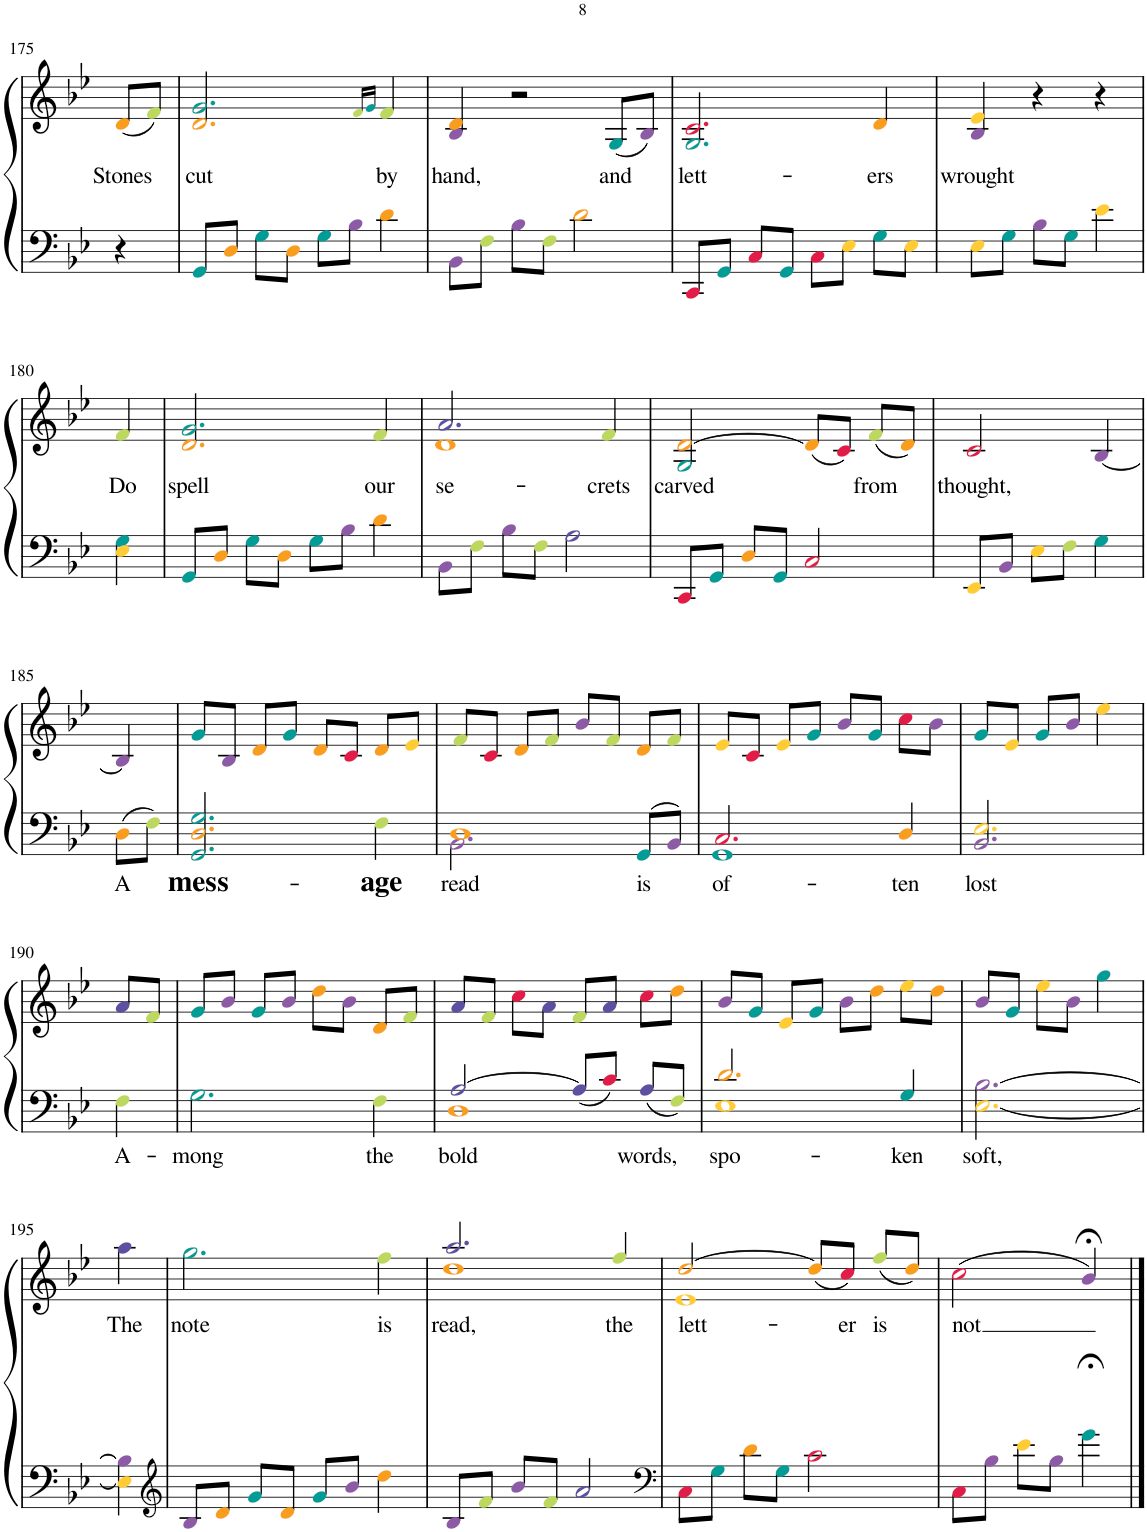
**kern	**text	**kern	**text
*part1	*part1	*part1	*part1
*staff2	*staff2	*staff1	*staff1
*I"Piano	*	*	*
*I'Pno.	*	*	*
!!LO:PB:g=z
*clefF4	*	*clefG2	*
*k[b-e-]	*	*k[b-e-]	*
*M4/4	*	*M4/4	*
=175	=175	=175	=175
!	!	!	!LO:LY:b
4r	.	(8di/L	Stones
.	.	8fj/J)	.
=176	=176	=176	=176
!	!	!	!LO:LY:b
8GGZ/L	.	2.di/ 2.gZ/	cut
8Di/J	.	.	.
8GZ\L	.	.	.
8Di\J	.	.	.
8GZ\L	.	.	.
8B-V\J	.	.	.
.	.	16qfj/LL	.
.	.	16qgZ/JJ	.
!	!	!	!LO:LY:b
4di\	.	4fj/	by
=177	=177	=177	=177
!	!	!	!LO:LY:b
8BB-V\L	.	4B-V/ 4di/	hand,
8Fj\J	.	.	.
8B-V\L	.	2r	.
8Fj\J	.	.	.
2di\	.	.	.
!	!	!	!LO:LY:b
.	.	(8GZ/L	and
.	.	8B-V/J)	.
=178	=178	=178	=178
!	!	!	!LO:LY:b
8CCN/L	.	2.GZ/ 2.cN/	lett-
8GGZ/J	.	.	.
8CN/L	.	.	.
8GGZ/J	.	.	.
8CN\L	.	.	.
8E-l\J	.	.	.
!	!	!	!LO:LY:b
8GZ\L	.	4di/	-ers
8E-l\J	.	.	.
=179	=179	=179	=179
!	!	!	!LO:LY:b
8E-l\L	.	4B-V/ 4e-l/	wrought
8GZ\J	.	.	.
8B-V\L	.	4r	.
8GZ\J	.	.	.
4e-l\	.	4r	.
!!LO:LB:g=z
=180	=180	=180	=180
!	!	!	!LO:LY:b
4E-l\ 4GZ\	.	4fj/	Do
=181	=181	=181	=181
!	!	!	!LO:LY:b
8GGZ/L	.	2.di/ 2.gZ/	spell
8Di/J	.	.	.
8GZ\L	.	.	.
8Di\J	.	.	.
8GZ\L	.	.	.
8B-V\J	.	.	.
!	!	!	!LO:LY:b
4di\	.	4fj/	our
=182	=182	=182	=182
!	!	!	!LO:LY:b
*	*	*^	*
8BB-V\L	.	2.a!/	1di	se-
8Fj\J	.	.	.	.
8B-V\L	.	.	.	.
8Fj\J	.	.	.	.
2A!\	.	.	.	.
!	!	!	!	!LO:LY:b
.	.	4fj/	.	-crets
*	*	*v	*v	*
=183	=183	=183	=183
!	!	!	!LO:LY:b
8CCN/L	.	2GZ/ [2di/	carved
8GGZ/J	.	.	.
8Di/L	.	.	.
8GGZ/J	.	.	.
2CN/	.	(8di/L]	.
.	.	8cN/J)	.
!	!	!	!LO:LY:b
.	.	(8fj/L	from
.	.	8di/J)	.
=184	=184	=184	=184
!	!	!	!LO:LY:b
8EE-l/L	.	2cN/	thought,
8BB-V/J	.	.	.
8E-l\L	.	.	.
8Fj\J	.	.	.
4GZ\	.	[4B-V/	.
!!LO:LB:g=z
=185	=185	=185	=185
!	!LO:LY:b	!	!
8Di\L	A	4B-V/]	.
8Fj\J	.	.	.
=186	=186	=186	=186
!	!LO:LY:b	!	!
2.GGZ/ 2.Di/ 2.GZ/	mess-	8gZ/L	.
.	.	8B-V/J	.
.	.	8di/L	.
.	.	8gZ/J	.
.	.	8di/L	.
.	.	8cN/J	.
!	!LO:LY:b	!	!
4Fj\	-age	8di/L	.
.	.	8e-l/J	.
=187	=187	=187	=187
!	!LO:LY:b	!	!
*^	*	*	*
2.BB-V\	1Di	read	8fj/L	.
.	.	.	8cN/J	.
.	.	.	8di/L	.
.	.	.	8fj/J	.
.	.	.	8b-V/L	.
.	.	.	8fj/J	.
!	!	!LO:LY:b	!	!
8GGZ/L	.	is	8di/L	.
8BB-V/J	.	.	8fj/J	.
=188	=188	=188	=188	=188
!	!	!LO:LY:b	!	!
2.CN/	1GGZ	of-	8e-l/L	.
.	.	.	8cN/J	.
.	.	.	8e-l/L	.
.	.	.	8gZ/J	.
.	.	.	8b-V/L	.
.	.	.	8gZ/J	.
!	!	!LO:LY:b	!	!
4Di/	.	-ten	8ccN\L	.
.	.	.	8b-V\J	.
*v	*v	*	*	*
=189	=189	=189	=189
!	!LO:LY:b	!	!
2.BB-V/ 2.E-l/	lost	8gZ/L	.
.	.	8e-l/J	.
.	.	8gZ/L	.
.	.	8b-V/J	.
.	.	4ee-l\	.
!!LO:LB:g=z
=190	=190	=190	=190
!	!LO:LY:b	!	!
4Fj\	A-	8a!/L	.
.	.	8fj/J	.
=191	=191	=191	=191
!	!LO:LY:b	!	!
2.GZ\	-mong	8gZ/L	.
.	.	8b-V/J	.
.	.	8gZ/L	.
.	.	8b-V/J	.
.	.	8ddi\L	.
.	.	8b-V\J	.
!	!LO:LY:b	!	!
4Fj\	the	8di/L	.
.	.	8fj/J	.
=192	=192	=192	=192
!	!LO:LY:b	!	!
*^	*	*	*
[2A!/	1Di	bold	8a!/L	.
.	.	.	8fj/J	.
.	.	.	8ccN\L	.
.	.	.	8a!\J	.
8A!/L]	.	.	8fj/L	.
8cN/J	.	.	8a!/J	.
!	!	!LO:LY:b	!	!
8A!/L	.	words,	8ccN\L	.
8Fj/J	.	.	8ddi\J	.
=193	=193	=193	=193	=193
!	!	!LO:LY:b	!	!
2.di/	1E-l	spo-	8b-V/L	.
.	.	.	8gZ/J	.
.	.	.	8e-l/L	.
.	.	.	8gZ/J	.
.	.	.	8b-V\L	.
.	.	.	8ddi\J	.
!	!	!LO:LY:b	!	!
4GZ/	.	-ken	8ee-l\L	.
.	.	.	8ddi\J	.
*v	*v	*	*	*
=194	=194	=194	=194
!	!LO:LY:b	!	!
[2.E-l\ [2.B-V\	soft,	8b-V/L	.
.	.	8gZ/J	.
.	.	8ee-l\L	.
.	.	8b-V\J	.
.	.	4ggZ\	.
!!LO:LB:g=z
=195	=195	=195	=195
!	!	!	!LO:LY:b
4E-l\] 4B-V\]	.	4aa!\	The
=196	=196	=196	=196
*clefG2	*	*	*
!	!	!	!LO:LY:b
8B-V/L	.	2.ggZ\	note
8di/J	.	.	.
8gZ/L	.	.	.
8di/J	.	.	.
8gZ/L	.	.	.
8b-V/J	.	.	.
!	!	!	!LO:LY:b
4ddi\	.	4ffj\	is
=197	=197	=197	=197
!	!	!	!LO:LY:b
*	*	*^	*
8B-V/L	.	2.aa!/	1ddi	read,
8fj/J	.	.	.	.
8b-V/L	.	.	.	.
8fj/J	.	.	.	.
2a!/	.	.	.	.
!	!	!	!	!LO:LY:b
.	.	4ffj/	.	the
=198	=198	=198	=198	=198
*clefF4	*	*	*	*
!	!	!	!	!LO:LY:b
8CN\L	.	[2ddi/	1e-l	lett-
8GZ\J	.	.	.	.
8di\L	.	.	.	.
8GZ\J	.	.	.	.
2cN\	.	(<8ddi/L]	.	.
!	!	!	!	!LO:LY:b
.	.	8ccN/J)	.	-er
!	!	!	!	!LO:LY:b
.	.	(<8ffj/L	.	is
.	.	8ddi/J)	.	.
*	*	*v	*v	*
=199	=199	=199	=199
!	!	!	!LO:LY:b
8CN\L	.	(2ccN\	not
8B-V\J	.	.	.
8e-l\L	.	.	.
8B-V\J	.	.	.
4g;<Z\	.	4b-;<V/)	.
==	==	==	==
*-	*-	*-	*-
